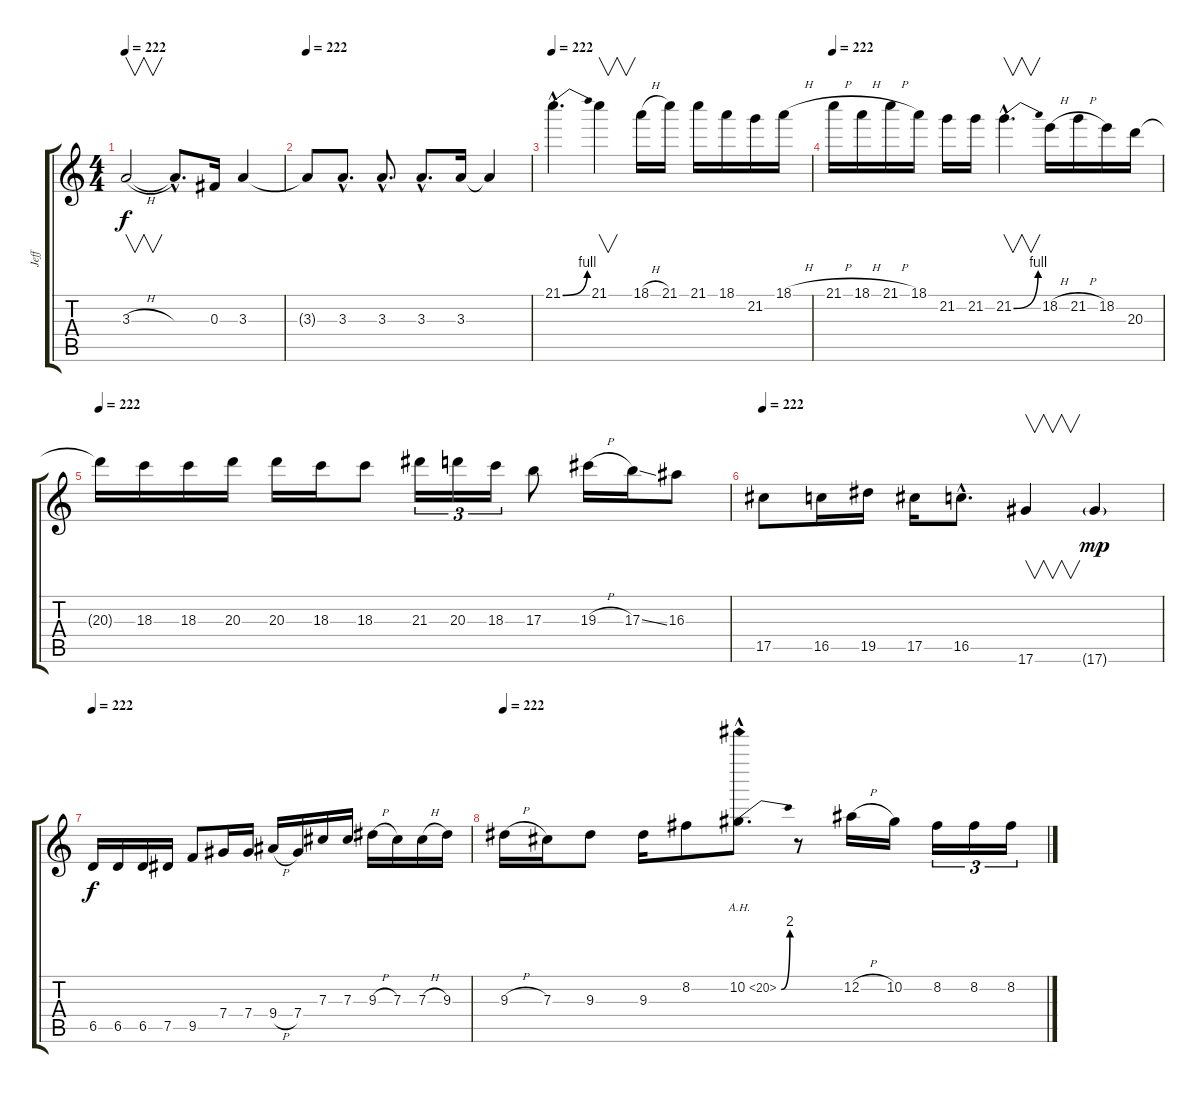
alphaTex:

\track ("Jeff" "Jeff") {instrument distortionguitar}
\staff {score tabs}
\tuning (Eb4 Bb3 Gb3 Db3 Ab2 Eb2) {hide}
\ts (4 4)
\tempo 222
\clef g2
\ks c
3.3{h}.2{v dy f} 3.3{hac t}.8{d} 0.3.16 3.3.4 |
\tempo 222
3.3{t}.8 3.3{hac}.8{d} 3.3{hac}.8{d} 3.3{hac}.8{d} 3.3.16 3.3{t}.4 |
\tempo 222
21.1{be (bend 0 0 60 4) hac}.4{d} 21.1.4{v} 18.1{h}.16 21.1.16 21.1.16 18.1.16 21.2.16 18.1{h}.16 |
\tempo 222
21.1{h}.16 18.1{h}.16 21.1{h}.16 18.1.16 21.2.16 21.2.16 21.2{be (bend 0 0 60 4) hac}.4{v d} 18.2{h}.16 21.2{h}.16 18.2.16 20.3.16 |
\tempo 222
20.3{t}.16 18.3.16 18.3.16 20.3.16 20.3.16 18.3.16 18.3.8 21.3.16{tu (3 2)} 20.3.16{tu (3 2)} 18.3.16{tu (3 2)} 17.3.8 19.3{h}.16 17.3{ss}.16 16.3.8 |
\tempo 222
17.5.8 16.5.16 19.5.16 17.5.16 16.5{hac}.8{d} 17.6.4{v} 17.6{g}.4{dy mp} |
\tempo 222
6.5.16{dy f} 6.5.16 6.5.16 7.5.16 9.5.8 7.4.16 7.4.16 9.4{h}.16 7.4.16 7.3.16 7.3.16 9.3{h}.16 7.3.16 7.3{h}.16 9.3.16 |
\tempo 222
9.3{h}.16 7.3.16 9.3.8 9.3.16 8.2.8 10.2{be (bend 0 0 60 8) ah 10 hac}.8{d} r.8 12.2{h}.16 10.2.16 8.2.16{tu (3 2)} 8.2.16{tu (3 2)} 8.2.16{tu (3 2)}
